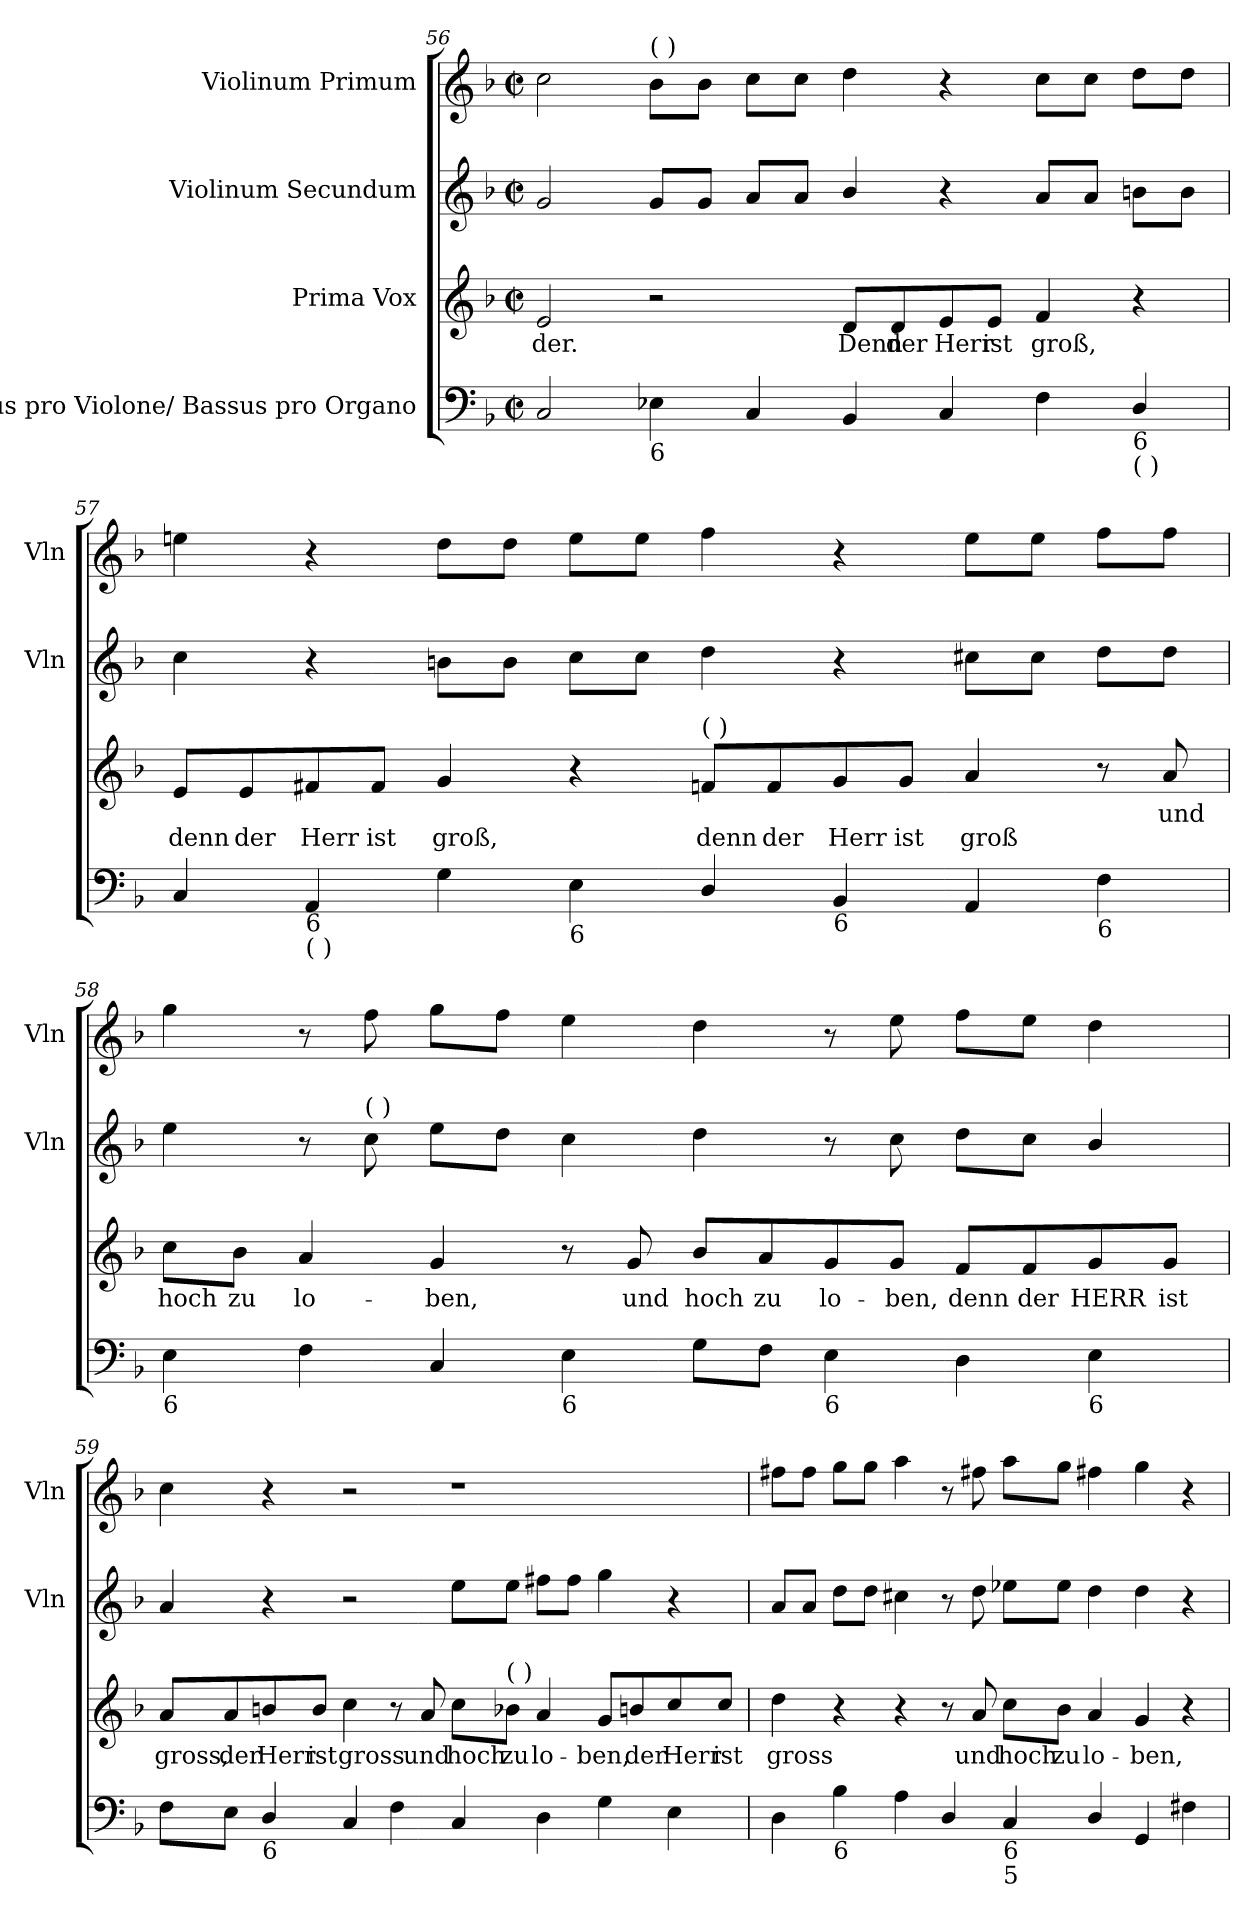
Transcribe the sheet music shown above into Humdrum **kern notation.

**kern	**kern	**text	**text	**kern	**kern
*part4	*part3	*part3	*part3	*part2	*part1
*staff4	*staff3	*staff3	*staff3	*staff2	*staff1
*I"Bassus pro Violone/ Bassus pro Organo	*I"Prima Vox	*	*	*I"Violinum Secundum	*I"Violinum Primum
*	*	*	*	*I'Vln	*I'Vln
!!LO:LB:g=z
*clefF4	*clefG2	*	*	*clefG2	*clefG2
*k[b-]	*k[b-]	*	*	*k[b-]	*k[b-]
*F:	*F:	*	*	*F:	*F:
*M4/2	*M4/2	*	*	*M4/2	*M4/2
*met(c|)	*met(c|)	*	*	*met(c|)	*met(c|)
=56	=56	=56	=56	=56	=56
!	!	!LO:LY:b	!	!	!
2C	2e	-der.	.	2g	2cc
!	!	!	!	!	!LO:TX:a:t=(  )
!LO:TX:b:t=6	!	!	!	!	!
4E-X	2r	.	.	8gL	8b-L
.	.	.	.	8gJ	8b-J
4C	.	.	.	8aL	8ccL
.	.	.	.	8aJ	8ccJ
!	!	!LO:LY:b	!	!	!
4BB-	8d/L	Denn	.	4b-/	4dd
!	!	!LO:LY:b	!	!	!
.	8d/	der	.	.	.
!	!	!LO:LY:b	!	!	!
4C	8e/	Herr	.	4r	4r
!	!	!LO:LY:b	!	!	!
.	8e/J	ist	.	.	.
!	!	!LO:LY:b	!	!	!
4F	4f	groß,	.	8aL	8ccL
.	.	.	.	8aJ	8ccJ
!LO:TX:b:t=6	!	!	!	!	!
!LO:TX:b:t=(  )	!	!	!	!	!
4D/	4r	.	.	8bnL	8ddL
.	.	.	.	8bJ	8ddJ
=57	=57	=57	=57	=57	=57
!	!	!	!LO:LY:b	!	!
4C	8e/L	.	denn	4cc	4een
!	!	!	!LO:LY:b	!	!
.	8e/	.	der	.	.
!LO:TX:b:t=6	!	!	!	!	!
!LO:TX:b:t=(  )	!	!	!	!	!
!	!	!	!LO:LY:b	!	!
4AA	8f#X/	.	Herr	4r	4r
!	!	!	!LO:LY:b	!	!
.	8f#/J	.	ist	.	.
!	!	!	!LO:LY:b	!	!
4G	4g	.	groß,	8bnL	8ddL
.	.	.	.	8bJ	8ddJ
!LO:TX:b:t=6	!	!	!	!	!
4E	4r	.	.	8ccL	8eeL
.	.	.	.	8ccJ	8eeJ
!	!LO:TX:a:t=(  )	!	!	!	!
!	!	!	!LO:LY:b	!	!
4D/	8f/L	.	denn	4dd	4ff
!	!	!	!LO:LY:b	!	!
.	8f/	.	der	.	.
!LO:TX:b:t=6	!	!	!	!	!
!	!	!	!LO:LY:b	!	!
4BB-	8g/	.	Herr	4r	4r
!	!	!	!LO:LY:b	!	!
.	8g/J	.	ist	.	.
!	!	!	!LO:LY:b	!	!
4AA	4a	.	groß	8cc#XL	8eeL
.	.	.	.	8cc#J	8eeJ
!LO:TX:b:t=6	!	!	!	!	!
4F	8r	.	.	8ddL	8ffL
!	!	!LO:LY:b	!	!	!
.	8a	und	.	8ddJ	8ffJ
!!LO:LB:g=z
=58	=58	=58	=58	=58	=58
!LO:TX:b:t=6	!	!	!	!	!
!	!	!LO:LY:b	!	!	!
4E	8cc\L	hoch	.	4ee	4gg
!	!	!LO:LY:b	!	!	!
.	8b-\J	zu	.	.	.
!	!	!LO:LY:b	!	!	!
4F	4a	lo-	.	8r	8r
!	!	!	!	!LO:TX:a:t=(  )	!
.	.	.	.	8cc	8ff
!	!	!LO:LY:b	!	!	!
4C	4g	-ben,	.	8eeL	8ggL
.	.	.	.	8ddJ	8ffJ
!LO:TX:b:t=6	!	!	!	!	!
4E	8r	.	.	4cc	4ee
!	!	!LO:LY:b	!	!	!
.	8g	und	.	.	.
!	!	!LO:LY:b	!	!	!
8GL	8b-/L	hoch	.	4dd	4dd
!	!	!LO:LY:b	!	!	!
8FJ	8a/	zu	.	.	.
!LO:TX:b:t=6	!	!	!	!	!
!	!	!LO:LY:b	!	!	!
4E	8g/	lo-	.	8r	8r
!	!	!LO:LY:b	!	!	!
.	8g/J	-ben,	.	8cc	8ee
!	!	!LO:LY:b	!	!	!
4D	8f/L	denn	.	8ddL	8ffL
!	!	!LO:LY:b	!	!	!
.	8f/	der	.	8ccJ	8eeJ
!LO:TX:b:t=6	!	!	!	!	!
!	!	!LO:LY:b	!	!	!
4E	8g/	HERR	.	4b-/	4dd
!	!	!LO:LY:b	!	!	!
.	8g/J	ist	.	.	.
=59	=59	=59	=59	=59	=59
!	!	!LO:LY:b	!	!	!
8FL	8a/L	gross,	.	4a	4cc
!	!	!LO:LY:b	!	!	!
8EJ	8a/	der	.	.	.
!LO:TX:b:t=6	!	!	!	!	!
!	!	!LO:LY:b	!	!	!
4D/	8bn/	Herr	.	4r	4r
!	!	!LO:LY:b	!	!	!
.	8b/J	ist	.	.	.
!	!	!LO:LY:b	!	!	!
4C	4cc	gross	.	2r	2r
4F	8r	.	.	.	.
!	!	!LO:LY:b	!	!	!
.	8a	und	.	.	.
!	!	!LO:LY:b	!	!	!
4C	8cc\L	hoch	.	8eeL	1r
!	!LO:TX:a:t=(  )	!	!	!	!
!	!	!LO:LY:b	!	!	!
.	8b-\J	zu	.	8eeJ	.
!	!	!LO:LY:b	!	!	!
4D	4a	lo-	.	8ff#XL	.
.	.	.	.	8ff#J	.
!	!	!LO:LY:b	!	!	!
4G	8g/L	-ben,	.	4gg	.
!	!	!LO:LY:b	!	!	!
.	8bn/	der	.	.	.
!	!	!LO:LY:b	!	!	!
4E	8cc/	Herr	.	4r	.
!	!	!LO:LY:b	!	!	!
.	8cc/J	ist	.	.	.
!!LO:LB:g=z
=60	=60	=60	=60	=60	=60
!	!	!LO:LY:b	!	!	!
4D	4dd	gross	.	8aL	8ff#XL
.	.	.	.	8aJ	8ff#J
!LO:TX:b:t=6	!	!	!	!	!
4B-	4r	.	.	8ddL	8ggL
.	.	.	.	8ddJ	8ggJ
4A	4r	.	.	4cc#X	4aa
4D/	8r	.	.	8r	8r
!	!	!LO:LY:b	!	!	!
.	8a	und	.	8dd	8ff#X
!LO:TX:b:t=6	!	!	!	!	!
!LO:TX:b:t=5	!	!	!	!	!
!	!	!LO:LY:b	!	!	!
4C	8cc\L	hoch	.	8ee-XL	8aaL
!	!	!LO:LY:b	!	!	!
.	8b-\J	zu	.	8ee-J	8ggJ
!	!	!LO:LY:b	!	!	!
4D/	4a	lo-	.	4dd	4ff#X
!	!	!LO:LY:b	!	!	!
4GG	4g	-ben,	.	4dd	4gg
4F#X	4r	.	.	4r	4r
=	=	=	=	=	=
*-	*-	*-	*-	*-	*-
